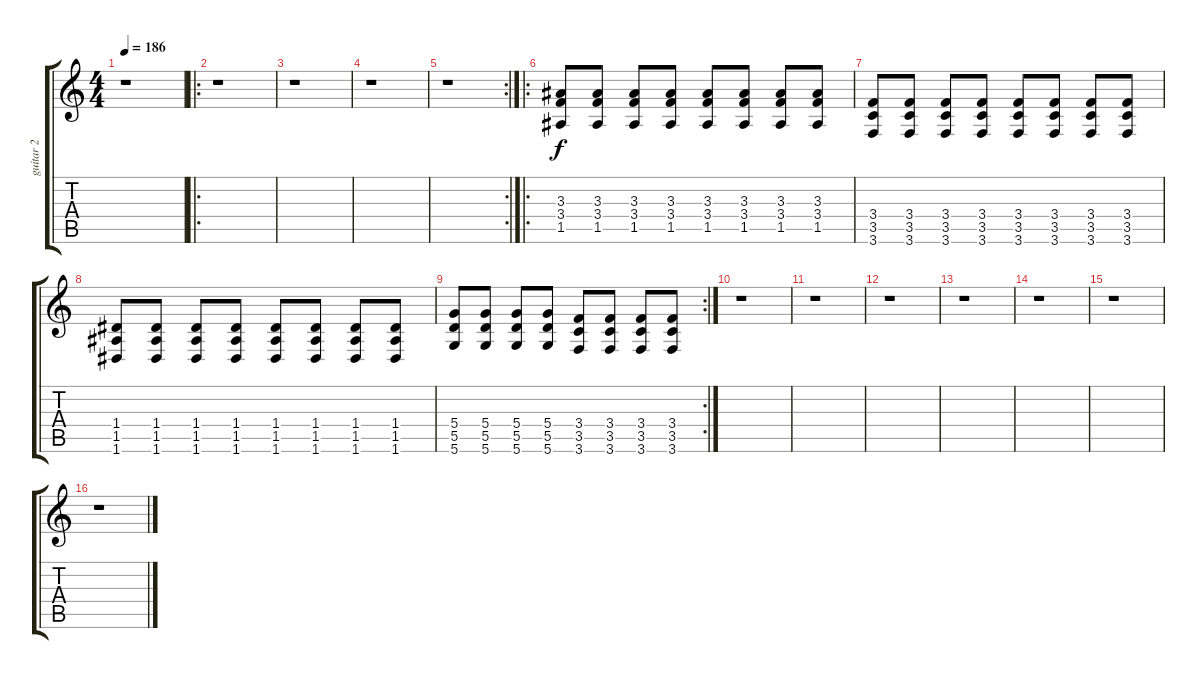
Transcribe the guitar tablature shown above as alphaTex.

\track ("guitar 2" "guitar 2") {instrument distortionguitar}
\staff {score tabs}
\tuning (E4 B3 G3 D3 A2 D2) {hide}
\ts (4 4)
\tempo 186
\clef g2
\ks c
r.1{dy f} |
\ro
r.1 |
r.1 |
r.1 |
\rc 2
r.1 |
\ro
(3.3 3.4 1.5).8 (3.3 3.4 1.5).8 (3.3 3.4 1.5).8 (3.3 3.4 1.5).8 (3.3 3.4 1.5).8 (3.3 3.4 1.5).8 (3.3 3.4 1.5).8 (3.3 3.4 1.5).8 |
(3.4 3.5 3.6).8 (3.4 3.5 3.6).8 (3.4 3.5 3.6).8 (3.4 3.5 3.6).8 (3.4 3.5 3.6).8 (3.4 3.5 3.6).8 (3.4 3.5 3.6).8 (3.4 3.5 3.6).8 |
(1.4 1.5 1.6).8 (1.4 1.5 1.6).8 (1.4 1.5 1.6).8 (1.4 1.5 1.6).8 (1.4 1.5 1.6).8 (1.4 1.5 1.6).8 (1.4 1.5 1.6).8 (1.4 1.5 1.6).8 |
\rc 2
(5.4 5.5 5.6).8 (5.4 5.5 5.6).8 (5.4 5.5 5.6).8 (5.4 5.5 5.6).8 (3.4 3.5 3.6).8 (3.4 3.5 3.6).8 (3.4 3.5 3.6).8 (3.4 3.5 3.6).8 |
r.1 |
r.1 |
r.1 |
r.1 |
r.1 |
r.1 |
r.1
